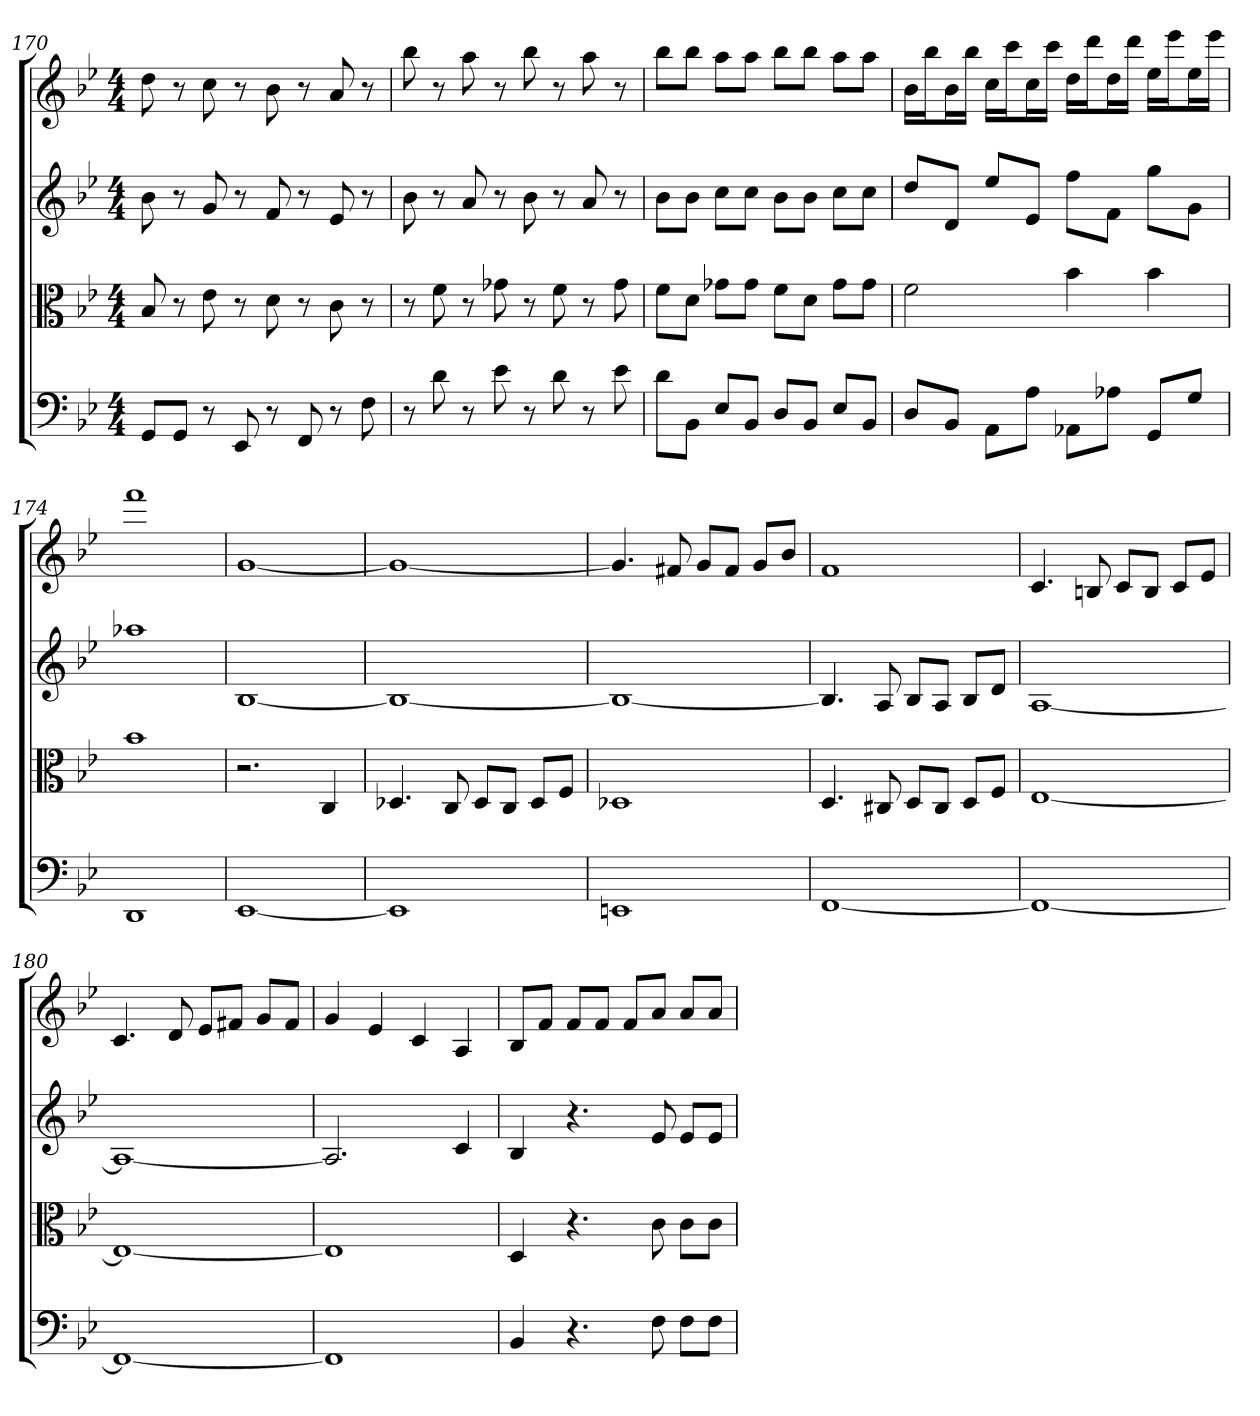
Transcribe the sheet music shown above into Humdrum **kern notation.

**kern	**kern	**kern	**kern
*part4	*part3	*part2	*part1
*staff4	*staff3	*staff2	*staff1
*clefF4	*clefC3	*	*
*k[b-e-]	*k[b-e-]	*k[b-e-]	*k[b-e-]
*B-:	*B-:	*B-:	*B-:
*M4/4	*M4/4	*M4/4	*M4/4
=170	=170	=170	=170
8GG/L	8B-	8b-	8dd
8GG/J	8r	8r	8r
8r	8e-	8g	8cc
8EE-	8r	8r	8r
8r	8d	8f	8b-
8FF	8r	8r	8r
8r	8c	8e-	8a
8F	8r	8r	8r
=171	=171	=171	=171
8r	8r	8b-	8bb-
8d	8f	8r	8r
8r	8r	8a	8aa
8e-	8g-X	8r	8r
8r	8r	8b-	8bb-
8d	8f	8r	8r
8r	8r	8a	8aa
8e-	8g-	8r	8r
=172	=172	=172	=172
8d\L	8f\L	8b-L	8bb-L
8BB-\J	8d\J	8b-J	8bb-J
8E-/L	8g-X\L	8ccL	8aaL
8BB-/J	8g-\J	8ccJ	8aaJ
8D/L	8f\L	8b-L	8bb-L
8BB-/J	8d\J	8b-J	8bb-J
8E-/L	8g-\L	8ccL	8aaL
8BB-/J	8g-\J	8ccJ	8aaJ
=173	=173	=173	=173
8D/L	2f	8ddL	16b-LL
.	.	.	16bb-J
8BB-/J	.	8dJ	16b-L
.	.	.	16bb-JJ
8AA\L	.	8ee-L	16ccLL
.	.	.	16cccJ
8A\J	.	8e-J	16ccL
.	.	.	16cccJJ
8AA-X\L	4b-	8ffL	16ddLL
.	.	.	16dddJ
8A-X\J	.	8fJ	16ddL
.	.	.	16dddJJ
8GG/L	4b-	8ggL	16ee-LL
.	.	.	16eee-J
8G/J	.	8gJ	16ee-L
.	.	.	16eee-JJ
=174	=174	=174	=174
1DD	1b-	1aa-X	1fff
=175	=175	=175	=175
[1EE-	2.r	[1B-	[1g
.	4C	.	.
=176	=176	=176	=176
1EE-]	4.D-X	1B-_	1g_
.	8C	.	.
.	8D-/L	.	.
.	8C/J	.	.
.	8D-/L	.	.
.	8F/J	.	.
=177	=177	=177	=177
1EEn	1D-X	1B-_	4.g]
.	.	.	8f#X
.	.	.	8gL
.	.	.	8f#J
.	.	.	8gL
.	.	.	8b-J
=178	=178	=178	=178
[1FF	4.D	4.B-]	1f
.	8C#X	8A	.
.	8D/L	8B-L	.
.	8C#/J	8AJ	.
.	8D/L	8B-L	.
.	8F/J	8dJ	.
=179	=179	=179	=179
1FF_	[1E-	[1A	4.c
.	.	.	8Bn
.	.	.	8cL
.	.	.	8BJ
.	.	.	8cL
.	.	.	8e-J
=180	=180	=180	=180
1FF_	1E-_	1A_	4.c
.	.	.	8d
.	.	.	8e-L
.	.	.	8f#XJ
.	.	.	8gL
.	.	.	8f#J
=181	=181	=181	=181
1FF]	1E-]	2.A]	4g
.	.	.	4e-
.	.	.	4c
.	.	4c	4A
=182	=182	=182	=182
4BB-	4D	4B-	8B-L
.	.	.	8fJ
4.r	4.r	4.r	8fL
.	.	.	8fJ
.	.	.	8fL
8F	8c	8e-	8aJ
8F\L	8c\L	8e-L	8aL
8F\J	8c\J	8e-J	8aJ
=	=	=	=
*-	*-	*-	*-
